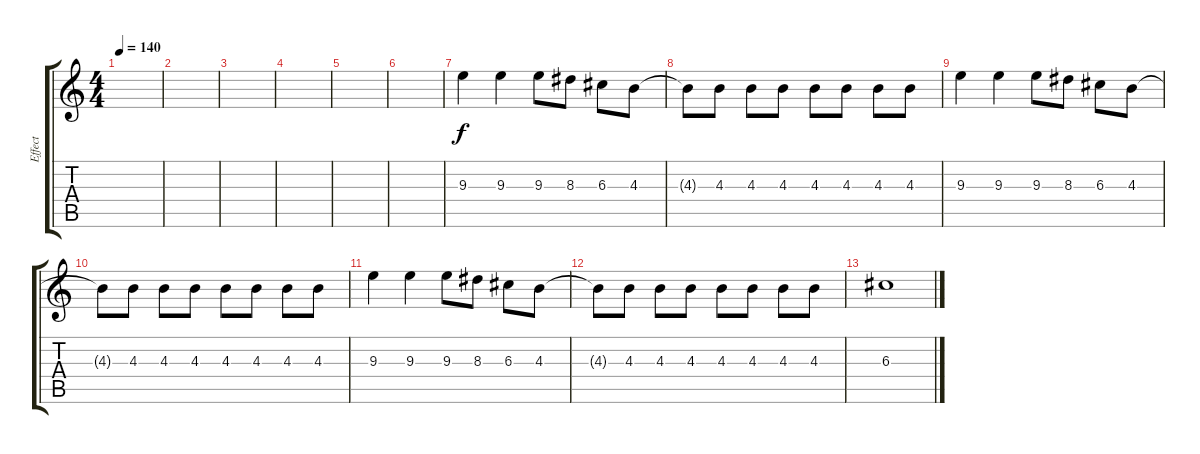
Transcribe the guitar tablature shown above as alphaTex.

\track ("Effect" "Effect") {instrument electricguitarjazz}
\staff {score tabs}
\tuning (E4 B3 G3 D3 A2 E2) {hide}
\ts (4 4)
\tempo 140
\clef g2
\ks c
|
|
|
|
|
|
9.3.4 9.3.4 9.3.8 8.3.8 6.3.8 4.3.8 |
4.3{t}.8 4.3.8 4.3.8 4.3.8 4.3.8 4.3.8 4.3.8 4.3.8 |
9.3.4 9.3.4 9.3.8 8.3.8 6.3.8 4.3.8 |
4.3{t}.8 4.3.8 4.3.8 4.3.8 4.3.8 4.3.8 4.3.8 4.3.8 |
9.3.4 9.3.4 9.3.8 8.3.8 6.3.8 4.3.8 |
4.3{t}.8 4.3.8 4.3.8 4.3.8 4.3.8 4.3.8 4.3.8 4.3.8 |
6.3.1
